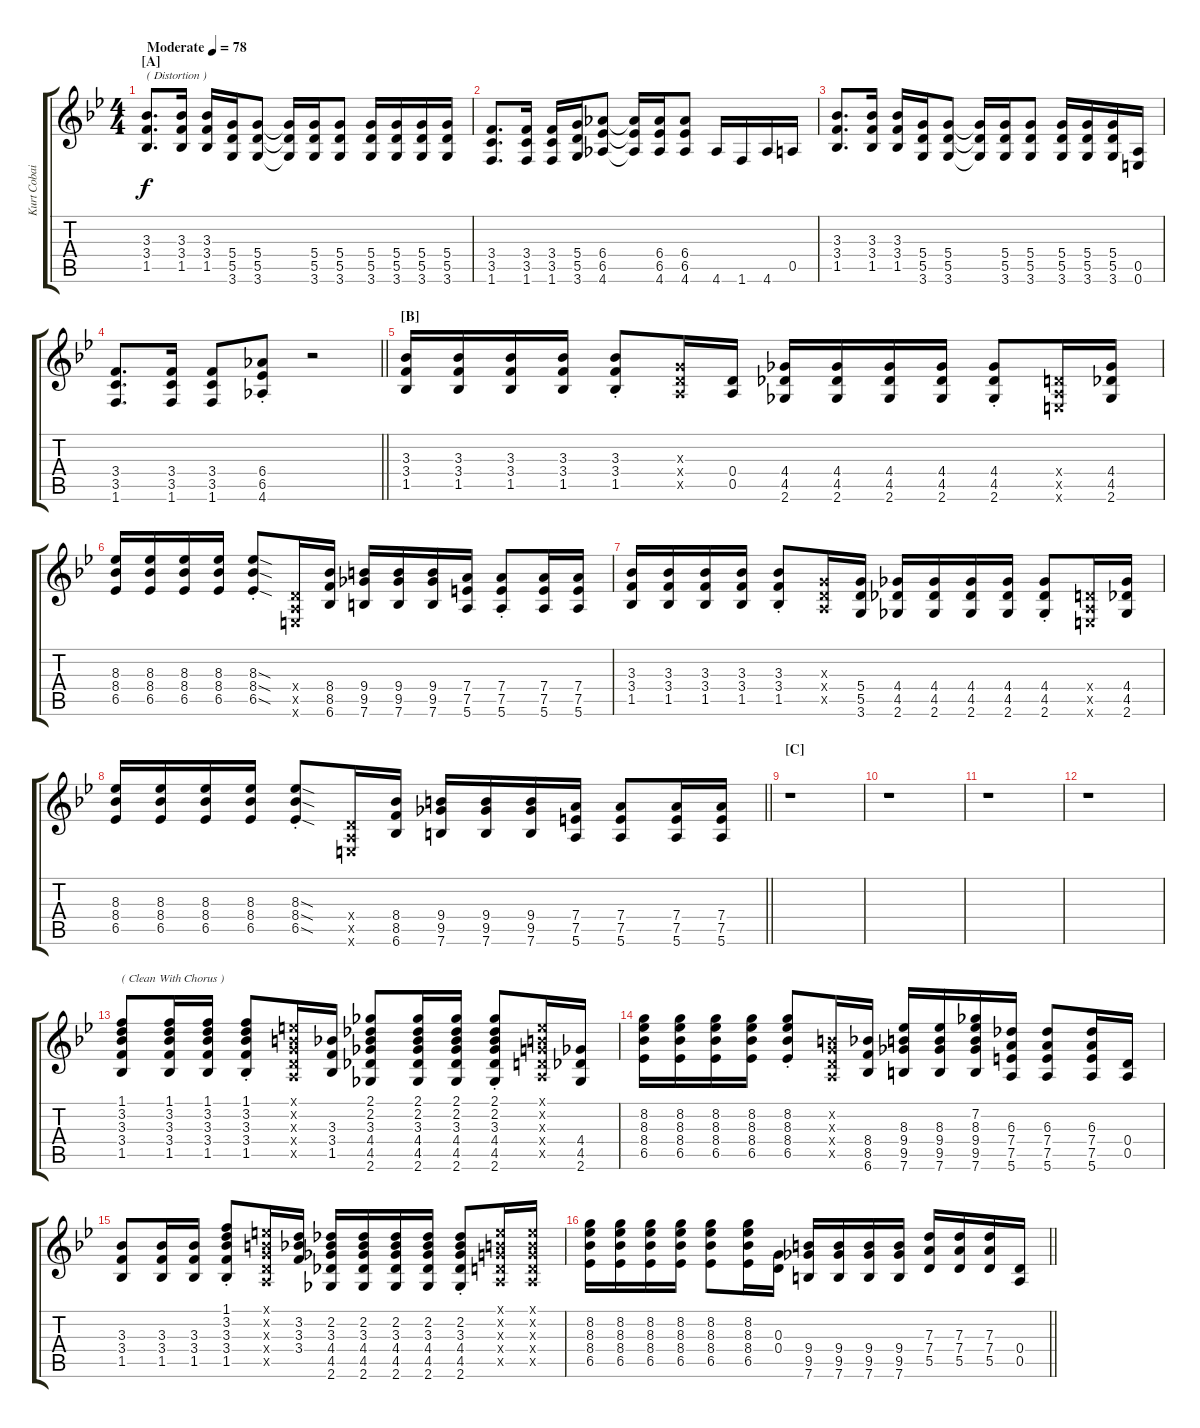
\track ("Kurt Cobain" "Kurt Cobai") {instrument distortionguitar}
\staff {score tabs}
\tuning (E4 B3 G3 D3 A2 E2) {hide}
\ts (4 4)
\section ("" "[A]")
\tempo (78 "Moderate")
\clef g2
\ks bb
(3.3 3.4 1.5).8{d txt "( Distortion )" dy f instrument distortionguitar} (3.3 3.4 1.5).16 (3.3 3.4 1.5).16 (5.4 5.5 3.6).16 (5.4 5.5 3.6).8 (5.4{t} 5.5{t} 3.6{t}).16 (5.4 5.5 3.6).16 (5.4 5.5 3.6).8 (5.4 5.5 3.6).16 (5.4 5.5 3.6).16 (5.4 5.5 3.6).16 (5.4 5.5 3.6).16 |
(3.4 3.5 1.6).8{d} (3.4 3.5 1.6).16 (3.4 3.5 1.6).16 (5.4 5.5 3.6).16 (6.4 6.5 4.6).8 (6.4{t} 6.5{t} 4.6{t}).16 (6.4 6.5 4.6).16 (6.4 6.5 4.6).8 4.6.16 1.6.16 4.6.16 0.5.16 |
(3.3 3.4 1.5).8{d} (3.3 3.4 1.5).16 (3.3 3.4 1.5).16 (5.4 5.5 3.6).16 (5.4 5.5 3.6).8 (5.4{t} 5.5{t} 3.6{t}).16 (5.4 5.5 3.6).16 (5.4 5.5 3.6).8 (5.4 5.5 3.6).16 (5.4 5.5 3.6).16 (5.4 5.5 3.6).16 (0.5 0.6).16 |
\barLineRight lightlight
(3.4 3.5 1.6).8{d} (3.4 3.5 1.6).16 (3.4 3.5 1.6).8 (6.4{st} 6.5{st} 4.6{st}).8 r.2 |
\section ("" "[B]")
(3.3 3.4 1.5).16 (3.3 3.4 1.5).16 (3.3 3.4 1.5).16 (3.3 3.4 1.5).16 (3.3{st} 3.4{st} 1.5{st}).8 (0.3{x} 0.4{x} 0.5{x}).16 (0.4 0.5).16 (4.4 4.5 2.6).16 (4.4 4.5 2.6).16 (4.4 4.5 2.6).16 (4.4 4.5 2.6).16 (4.4{st} 4.5{st} 2.6{st}).8 (0.4{x} 0.5{x} 0.6{x}).16 (4.4 4.5 2.6).16 |
(8.3 8.4 6.5).16 (8.3 8.4 6.5).16 (8.3 8.4 6.5).16 (8.3 8.4 6.5).16 (8.3{sod st} 8.4{sod st} 6.5{sod st}).8 (0.4{x} 0.5{x} 0.6{x}).16 (8.4 8.5 6.6).16 (9.4 9.5 7.6).16 (9.4 9.5 7.6).16 (9.4 9.5 7.6).16 (7.4 7.5 5.6).16 (7.4{st} 7.5{st} 5.6{st}).8 (7.4 7.5 5.6).16 (7.4 7.5 5.6).16 |
(3.3 3.4 1.5).16 (3.3 3.4 1.5).16 (3.3 3.4 1.5).16 (3.3 3.4 1.5).16 (3.3{st} 3.4{st} 1.5{st}).8 (0.3{x} 0.4{x} 0.5{x}).16 (5.4 5.5 3.6).16 (4.4 4.5 2.6).16 (4.4 4.5 2.6).16 (4.4 4.5 2.6).16 (4.4 4.5 2.6).16 (4.4{st} 4.5{st} 2.6{st}).8 (0.4{x} 0.5{x} 0.6{x}).16 (4.4 4.5 2.6).16 |
\barLineRight lightlight
(8.3 8.4 6.5).16 (8.3 8.4 6.5).16 (8.3 8.4 6.5).16 (8.3 8.4 6.5).16 (8.3{sod st} 8.4{sod st} 6.5{sod st}).8 (0.4{x} 0.5{x} 0.6{x}).16 (8.4 8.5 6.6).16 (9.4 9.5 7.6).16 (9.4 9.5 7.6).16 (9.4 9.5 7.6).16 (7.4 7.5 5.6).16 (7.4 7.5 5.6).8 (7.4 7.5 5.6).16 (7.4 7.5 5.6).16 |
\section ("" "[C]")
r.1 |
r.1 |
r.1 |
r.1 |
(1.1 3.2 3.3 3.4 1.5).8{txt "( Clean With Chorus )" instrument electricguitarclean} (1.1 3.2 3.3 3.4 1.5).16 (1.1 3.2 3.3 3.4 1.5).16 (1.1{st} 3.2{st} 3.3{st} 3.4{st} 1.5{st}).8 (0.1{x} 0.2{x} 0.3{x} 0.4{x} 0.5{x}).16 (3.3 3.4 1.5).16 (2.1 2.2 3.3 4.4 4.5 2.6).8 (2.1 2.2 3.3 4.4 4.5 2.6).16 (2.1 2.2 3.3 4.4 4.5 2.6).16 (2.1{st} 2.2{st} 3.3{st} 4.4{st} 4.5{st} 2.6{st}).8 (0.1{x} 0.2{x} 0.3{x} 0.4{x} 0.5{x}).16 (4.4 4.5 2.6).16 |
(8.2 8.3 8.4 6.5).16 (8.2 8.3 8.4 6.5).16 (8.2 8.3 8.4 6.5).16 (8.2 8.3 8.4 6.5).16 (8.2{st} 8.3{st} 8.4{st} 6.5{st}).8 (0.2{x} 0.3{x} 0.4{x} 0.5{x}).16 (8.4 8.5 6.6).16 (8.3 9.4 9.5 7.6).16 (8.3 9.4 9.5 7.6).16 (7.2 8.3 9.4 9.5 7.6).16 (6.3 7.4 7.5 5.6).16 (6.3 7.4 7.5 5.6).8 (6.3 7.4 7.5 5.6).16 (0.4 0.5).16 |
(3.3 3.4 1.5).8 (3.3 3.4 1.5).16 (3.3 3.4 1.5).16 (1.1 3.2 3.3{st} 3.4{st} 1.5{st}).8 (0.1{x} 0.2{x} 0.3{x} 0.4{x} 0.5{x}).16 (3.2 3.3 3.4).16 (2.2 3.3 4.4 4.5 2.6).16 (2.2 3.3 4.4 4.5 2.6).16 (2.2 3.3 4.4 4.5 2.6).16 (2.2 3.3 4.4 4.5 2.6).16 (2.2{st} 3.3{st} 4.4{st} 4.5{st} 2.6{st}).8 (0.1{x} 0.2{x} 0.3{x} 0.4{x} 0.5{x}).16 (0.1{x} 0.2{x} 0.3{x} 0.4{x} 0.5{x}).16 |
\barLineRight lightlight
(8.2 8.3 8.4 6.5).16 (8.2 8.3 8.4 6.5).16 (8.2 8.3 8.4 6.5).16 (8.2 8.3 8.4 6.5).16 (8.2 8.3 8.4 6.5).8 (8.2 8.3 8.4 6.5).16 (0.3 0.4).16 (9.4 9.5 7.6).16 (9.4 9.5 7.6).16 (9.4 9.5 7.6).16 (9.4 9.5 7.6).16 (7.3 7.4 5.5).16 (7.3 7.4 5.5).16 (7.3 7.4 5.5).16 (0.4 0.5).16
